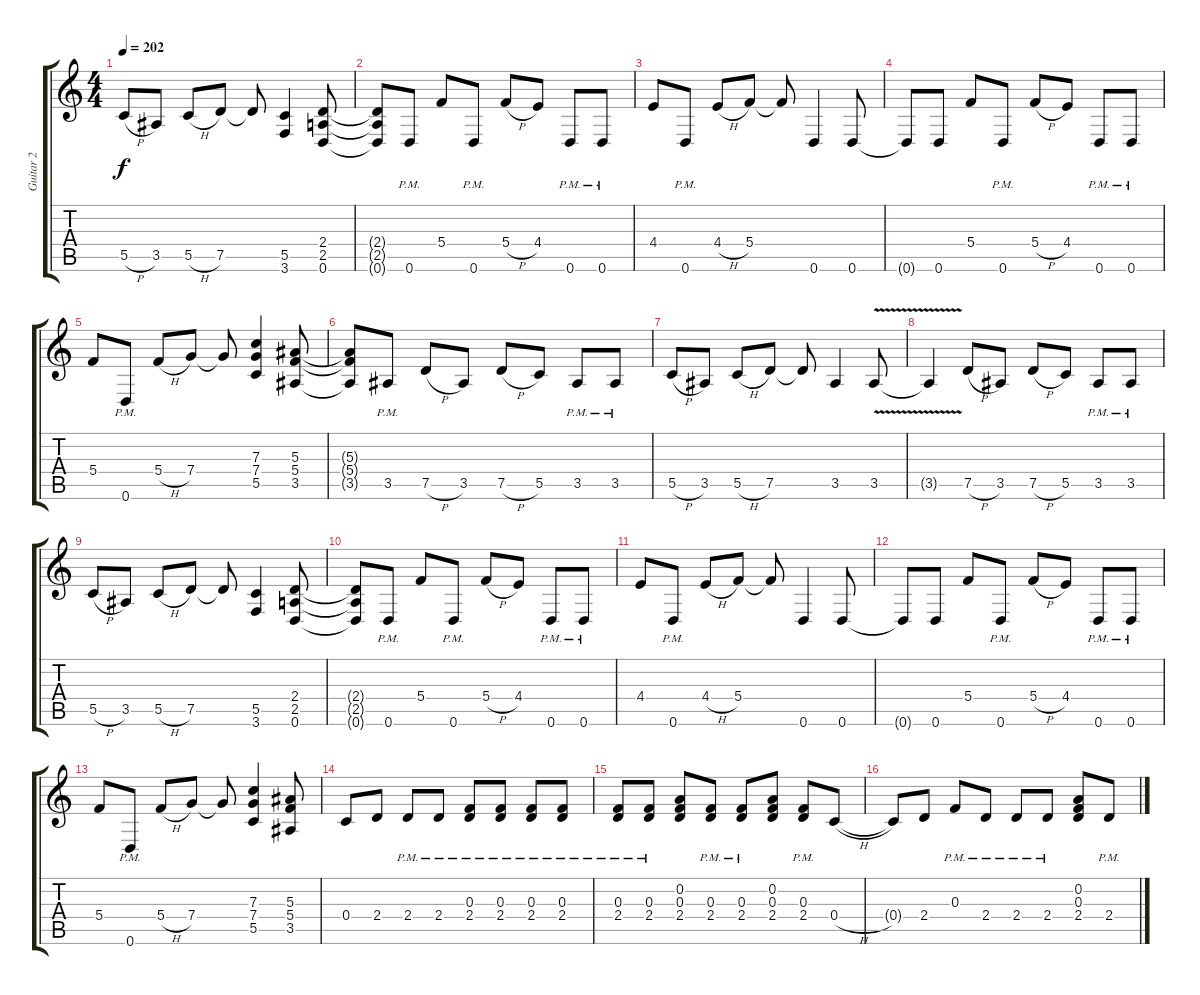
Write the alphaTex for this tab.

\track ("Guitar 2" "Guitar 2") {instrument distortionguitar}
\staff {score tabs}
\tuning (D4 A3 F3 C3 G2 D2) {hide}
\ts (4 4)
\tempo 202
\clef g2
\ks c
5.5{h}.8{dy f} 3.5.8 5.5{h}.8 7.5.8 7.5{t}.8 (5.5 3.6).4 (2.4 2.5 0.6).8 |
(2.4{t} 2.5{t} 0.6{t}).8 0.6{pm}.8 5.4.8 0.6{pm}.8 5.4{h}.8 4.4.8 0.6{pm}.8 0.6{pm}.8 |
4.4.8 0.6{pm}.8 4.4{h}.8 5.4.8 5.4{t}.8 0.6.4 0.6.8 |
0.6{t}.8 0.6.8 5.4.8 0.6{pm}.8 5.4{h}.8 4.4.8 0.6{pm}.8 0.6{pm}.8 |
5.4.8 0.6{pm}.8 5.4{h}.8 7.4.8 7.4{t}.8 (7.3 7.4 5.5).4 (5.3 5.4 3.5).8 |
(5.3{t} 5.4{t} 3.5{t}).8 3.5{pm}.8 7.5{h}.8 3.5.8 7.5{h}.8 5.5.8 3.5{pm}.8 3.5{pm}.8 |
5.5{h}.8 3.5.8 5.5{h}.8 7.5.8 7.5{t}.8 3.5.4 3.5{v}.8 |
3.5{t}.4 7.5{h}.8 3.5.8 7.5{h}.8 5.5.8 3.5{pm}.8 3.5{pm}.8 |
5.5{h}.8 3.5.8 5.5{h}.8 7.5.8 7.5{t}.8 (5.5 3.6).4 (2.4 2.5 0.6).8 |
(2.4{t} 2.5{t} 0.6{t}).8 0.6{pm}.8 5.4.8 0.6{pm}.8 5.4{h}.8 4.4.8 0.6{pm}.8 0.6{pm}.8 |
4.4.8 0.6{pm}.8 4.4{h}.8 5.4.8 5.4{t}.8 0.6.4 0.6.8 |
0.6{t}.8 0.6.8 5.4.8 0.6{pm}.8 5.4{h}.8 4.4.8 0.6{pm}.8 0.6{pm}.8 |
5.4.8 0.6{pm}.8 5.4{h}.8 7.4.8 7.4{t}.8 (7.3 7.4 5.5).4 (5.3 5.4 3.5).8 |
0.4.8 2.4.8 2.4{pm}.8 2.4{pm}.8 (0.3{pm} 2.4{pm}).8 (0.3{pm} 2.4{pm}).8 (0.3{pm} 2.4{pm}).8 (0.3{pm} 2.4{pm}).8 |
(0.3{pm} 2.4{pm}).8 (0.3{pm} 2.4{pm}).8 (0.2 0.3 2.4).8 (0.3{pm} 2.4{pm}).8 (0.3{pm} 2.4{pm}).8 (0.2 0.3 2.4).8 (0.3{pm} 2.4{pm}).8 0.4{h}.8 |
0.4{t}.8 2.4.8 0.3{pm}.8 2.4{pm}.8 2.4{pm}.8 2.4{pm}.8 (0.2 0.3 2.4).8 2.4{pm}.8
